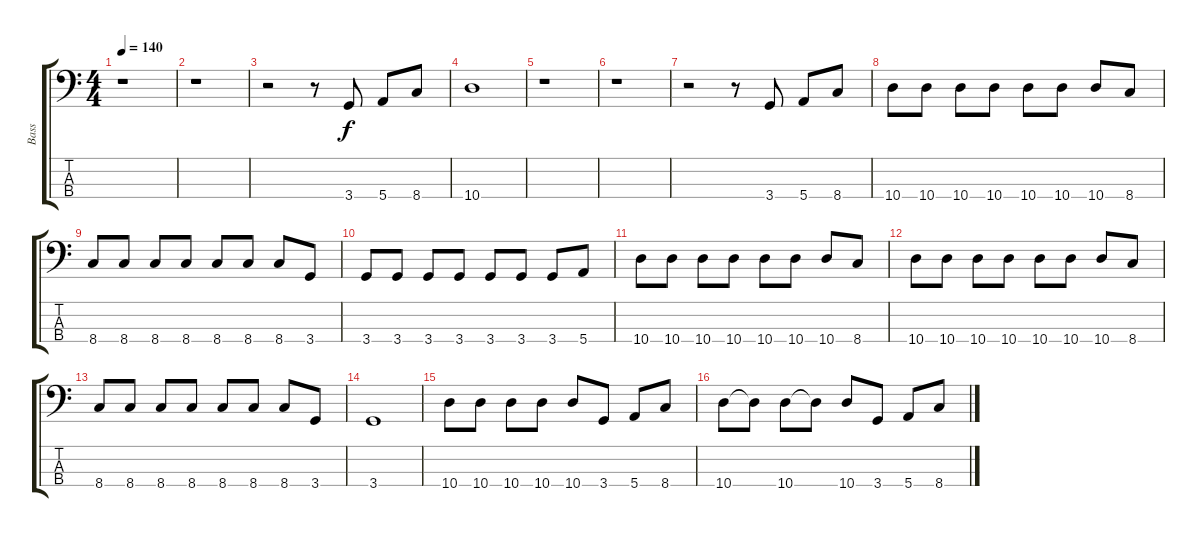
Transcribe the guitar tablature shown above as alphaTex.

\track ("Bass" "Bass") {instrument electricbassfinger}
\staff {score tabs}
\tuning (G2 D2 A1 E1) {hide}
\ts (4 4)
\tempo 140
\clef f4
\ks c
r.1{dy f} |
r.1 |
r.2 r.8 3.4.8 5.4.8 8.4.8 |
10.4.1 |
r.1 |
r.1 |
r.2 r.8 3.4.8 5.4.8 8.4.8 |
10.4.8 10.4.8 10.4.8 10.4.8 10.4.8 10.4.8 10.4.8 8.4.8 |
8.4.8 8.4.8 8.4.8 8.4.8 8.4.8 8.4.8 8.4.8 3.4.8 |
3.4.8 3.4.8 3.4.8 3.4.8 3.4.8 3.4.8 3.4.8 5.4.8 |
10.4.8 10.4.8 10.4.8 10.4.8 10.4.8 10.4.8 10.4.8 8.4.8 |
10.4.8 10.4.8 10.4.8 10.4.8 10.4.8 10.4.8 10.4.8 8.4.8 |
8.4.8 8.4.8 8.4.8 8.4.8 8.4.8 8.4.8 8.4.8 3.4.8 |
3.4.1 |
10.4.8 10.4.8 10.4.8 10.4.8 10.4.8 3.4.8 5.4.8 8.4.8 |
10.4.8 10.4{t}.8 10.4.8 10.4{t}.8 10.4.8 3.4.8 5.4.8 8.4.8
